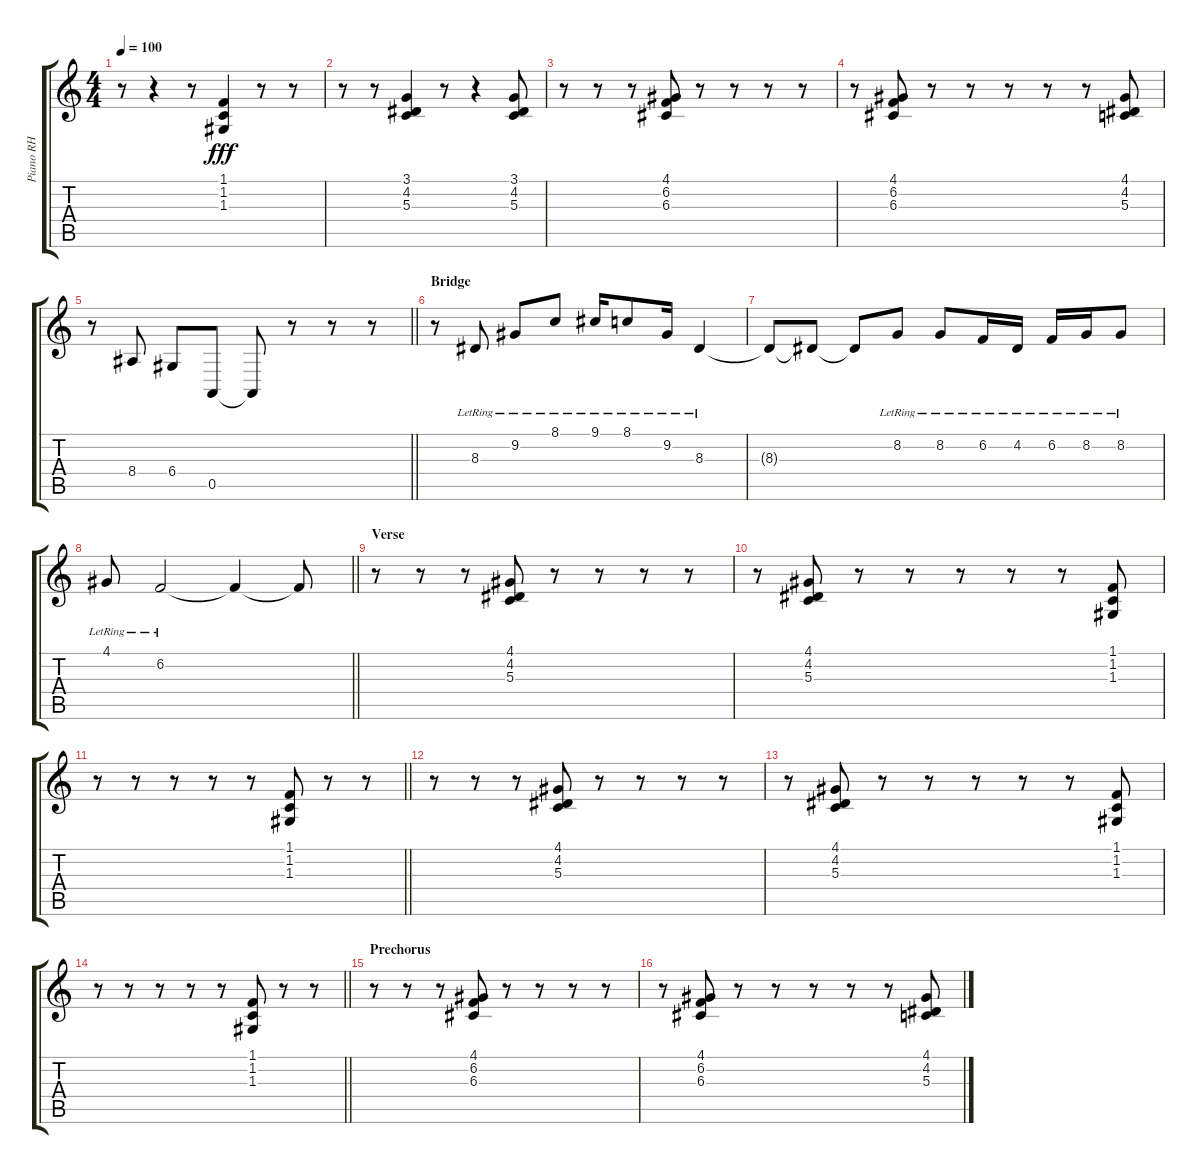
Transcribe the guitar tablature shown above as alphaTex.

\track ("Piano RH" "Piano RH") {instrument acousticgrandpiano}
\staff {score tabs}
\tuning (E4 B3 G3 D3 A2 E2) {hide}
\ts (4 4)
\tempo 100
\clef g2
\ks c
r.8{dy fff} r.4 r.8 (1.1 1.2 1.3).4 r.8 r.8 |
r.8 r.8 (3.1 4.2 5.3).4 r.8 r.4 (3.1 4.2 5.3).8 |
r.8 r.8 r.8 (4.1 6.2 6.3).8 r.8 r.8 r.8 r.8 |
r.8 (4.1 6.2 6.3).8 r.8 r.8 r.8 r.8 r.8 (4.1 4.2 5.3).8 |
\barLineRight lightlight
r.8 8.4.8 6.4.8 0.5.8 0.5{t}.8 r.8 r.8 r.8 |
\section ("" "Bridge")
r.8 8.3{lr}.8 9.2{lr}.8 8.1{lr}.8 9.1{lr}.16 8.1{lr}.8 9.2{lr}.16 8.3{lr}.4 |
8.3{t}.8 8.3{t}.8 8.3{t}.8 8.2{lr}.8 8.2{lr}.8 6.2{lr}.16 4.2{lr}.16 6.2{lr}.16 8.2{lr}.16 8.2{lr}.8 |
\barLineRight lightlight
4.1{lr}.8 6.2{lr}.2 6.2{t}.4 6.2{t}.8 |
\section ("" "Verse")
r.8 r.8 r.8 (4.1 4.2 5.3).8 r.8 r.8 r.8 r.8 |
r.8 (4.1 4.2 5.3).8 r.8 r.8 r.8 r.8 r.8 (1.1 1.2 1.3).8 |
\barLineRight lightlight
r.8 r.8 r.8 r.8 r.8 (1.1 1.2 1.3).8 r.8 r.8 |
r.8 r.8 r.8 (4.1 4.2 5.3).8 r.8 r.8 r.8 r.8 |
r.8 (4.1 4.2 5.3).8 r.8 r.8 r.8 r.8 r.8 (1.1 1.2 1.3).8 |
\barLineRight lightlight
r.8 r.8 r.8 r.8 r.8 (1.1 1.2 1.3).8 r.8 r.8 |
\section ("" "Prechorus")
r.8 r.8 r.8 (4.1 6.2 6.3).8 r.8 r.8 r.8 r.8 |
r.8 (4.1 6.2 6.3).8 r.8 r.8 r.8 r.8 r.8 (4.1 4.2 5.3).8
